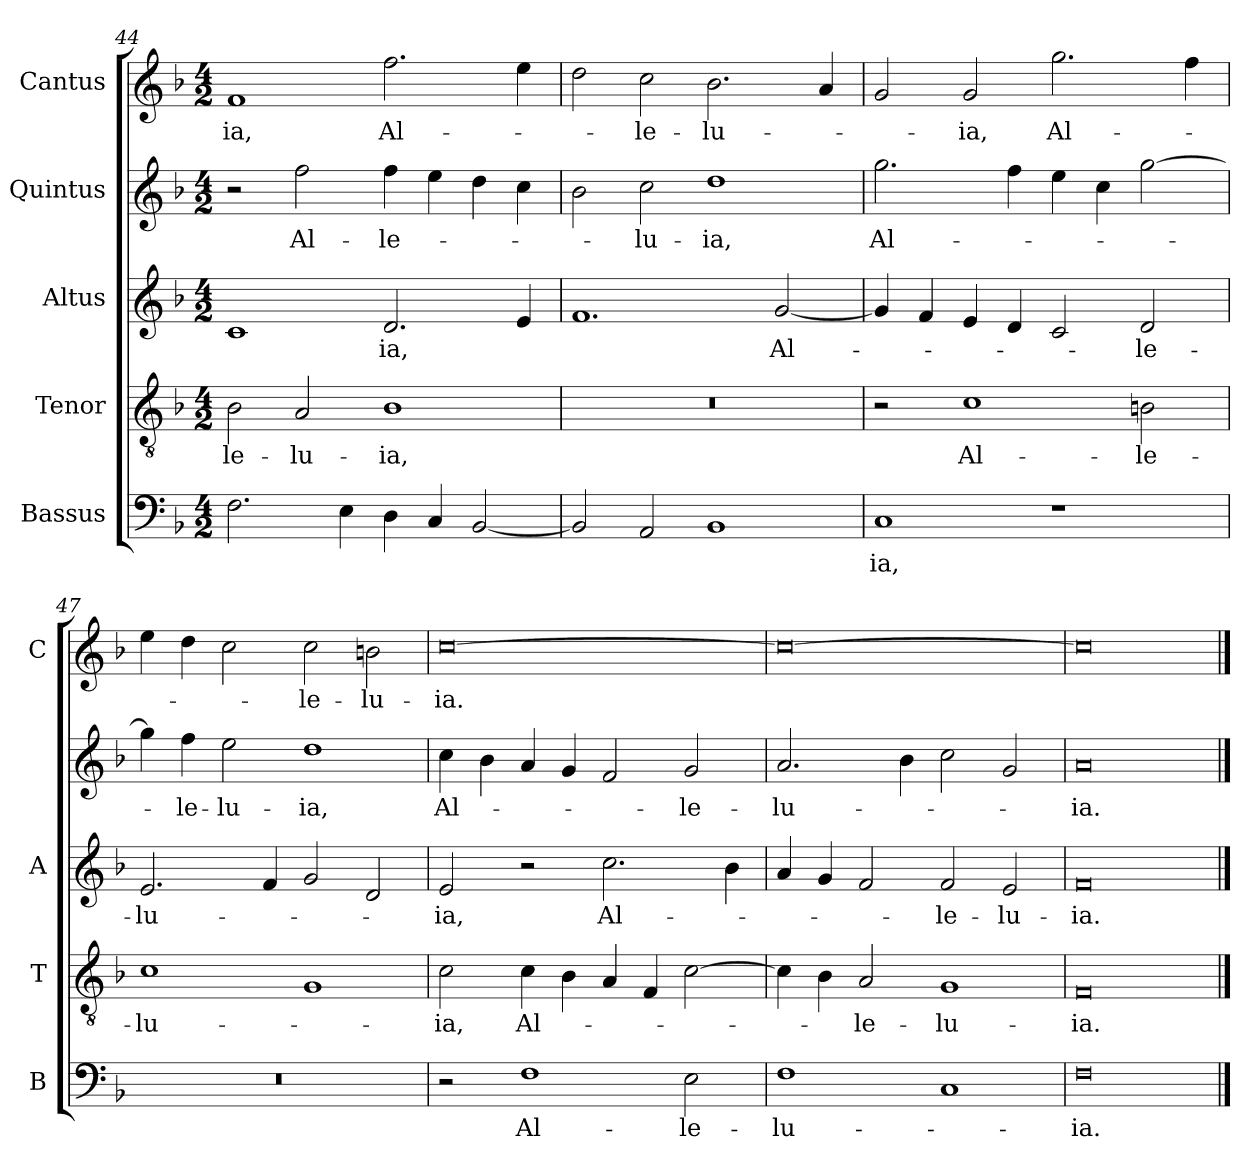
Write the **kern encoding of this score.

**kern	**text	**kern	**text	**kern	**text	**kern	**text	**kern	**text
*part5	*part5	*part4	*part4	*part3	*part3	*part2	*part2	*part1	*part1
*staff5	*staff5	*staff4	*staff4	*staff3	*staff3	*staff2	*staff2	*staff1	*staff1
*I"Bassus	*	*I"Tenor	*	*I"Altus	*	*I"Quintus	*	*I"Cantus	*
*I'B	*	*I'T	*	*I'A	*	*	*	*I'C	*
*clefF4	*	*clefGv2	*	*clefG2	*	*clefG2	*	*clefG2	*
*k[b-]	*	*k[b-]	*	*k[b-]	*	*k[b-]	*	*k[b-]	*
*F:	*	*F:	*	*F:	*	*F:	*	*F:	*
*M4/2	*	*M4/2	*	*M4/2	*	*M4/2	*	*M4/2	*
=44	=44	=44	=44	=44	=44	=44	=44	=44	=44
!	!	!	!LO:LY:b	!	!	!	!	!	!LO:LY:b
2.F\	.	2B-\	-le-	1c	.	2r	.	1f	-ia,
!	!	!	!LO:LY:b	!	!	!	!LO:LY:b	!	!
.	.	2A/	-lu-	.	.	2ff\	Al-	.	.
4E\	.	.	.	.	.	.	.	.	.
!	!	!	!LO:LY:b	!	!LO:LY:b	!	!LO:LY:b	!	!LO:LY:b
4D\	.	1B-	-ia,	2.d/	-ia,	4ff\	-le-	2.ff\	Al-
4C/	.	.	.	.	.	4ee\	.	.	.
[2BB-/	.	.	.	.	.	4dd\	.	.	.
.	.	.	.	4e/	.	4cc\	.	4ee\	.
=45	=45	=45	=45	=45	=45	=45	=45	=45	=45
2BB-/]	.	0r	.	1.f	.	2b-\	.	2dd\	.
!	!	!	!	!	!	!	!LO:LY:b	!	!LO:LY:b
2AA/	.	.	.	.	.	2cc\	-lu-	2cc\	-le-
!	!	!	!	!	!	!	!LO:LY:b	!	!LO:LY:b
1BB-	.	.	.	.	.	1dd	-ia,	2.b-\	-lu-
!	!	!	!	!	!LO:LY:b	!	!	!	!
.	.	.	.	[2g/	Al-	.	.	.	.
.	.	.	.	.	.	.	.	4a/	.
=46	=46	=46	=46	=46	=46	=46	=46	=46	=46
!	!LO:LY:b	!	!	!	!	!	!LO:LY:b	!	!
1C	-ia,	2r	.	4g/]	.	2.gg\	Al-	2g/	.
.	.	.	.	4f/	.	.	.	.	.
!	!	!	!LO:LY:b	!	!	!	!	!	!LO:LY:b
.	.	1c	Al-	4e/	.	.	.	2g/	-ia,
.	.	.	.	4d/	.	4ff\	.	.	.
!	!	!	!	!	!	!	!	!	!LO:LY:b
1r	.	.	.	2c/	.	4ee\	.	2.gg\	Al-
.	.	.	.	.	.	4cc\	.	.	.
!	!	!	!LO:LY:b	!	!LO:LY:b	!	!	!	!
.	.	2Bn\	-le-	2d/	-le-	[2gg\	.	.	.
.	.	.	.	.	.	.	.	4ff\	.
!!LO:LB:g=z
=47	=47	=47	=47	=47	=47	=47	=47	=47	=47
!	!	!	!LO:LY:b	!	!LO:LY:b	!	!	!	!
0r	.	1c	-lu-	2.e/	-lu-	4gg\]	.	4ee\	.
!	!	!	!	!	!	!	!LO:LY:b	!	!
.	.	.	.	.	.	4ff\	-le-	4dd\	.
!	!	!	!	!	!	!	!LO:LY:b	!	!
.	.	.	.	.	.	2ee\	-lu-	2cc\	.
.	.	.	.	4f/	.	.	.	.	.
!	!	!	!	!	!	!	!LO:LY:b	!	!LO:LY:b
.	.	1G	.	2g/	.	1dd	-ia,	2cc\	-le-
!	!	!	!	!	!	!	!	!	!LO:LY:b
.	.	.	.	2d/	.	.	.	2bn\	-lu-
=48	=48	=48	=48	=48	=48	=48	=48	=48	=48
!	!	!	!LO:LY:b	!	!LO:LY:b	!	!LO:LY:b	!	!LO:LY:b
2r	.	2c\	-ia,	2e/	-ia,	4cc\	Al-	[0cc	-ia.
.	.	.	.	.	.	4b-\	.	.	.
!	!LO:LY:b	!	!LO:LY:b	!	!	!	!	!	!
1F	Al-	4c\	Al-	2r	.	4a/	.	.	.
.	.	4B-\	.	.	.	4g/	.	.	.
!	!	!	!	!	!LO:LY:b	!	!	!	!
.	.	4A/	.	2.cc\	Al-	2f/	.	.	.
.	.	4F/	.	.	.	.	.	.	.
!	!LO:LY:b	!	!	!	!	!	!LO:LY:b	!	!
2E\	-le-	[2c\	.	.	.	2g/	-le-	.	.
.	.	.	.	4b-\	.	.	.	.	.
=49	=49	=49	=49	=49	=49	=49	=49	=49	=49
!	!LO:LY:b	!	!	!	!	!	!LO:LY:b	!	!
1F	-lu-	4c\]	.	4a/	.	2.a/	-lu-	0cc_	.
.	.	4B-\	.	4g/	.	.	.	.	.
!	!	!	!LO:LY:b	!	!	!	!	!	!
.	.	2A/	-le-	2f/	.	.	.	.	.
.	.	.	.	.	.	4b-\	.	.	.
!	!	!	!LO:LY:b	!	!LO:LY:b	!	!	!	!
1C	.	1G	-lu-	2f/	-le-	2cc\	.	.	.
!	!	!	!	!	!LO:LY:b	!	!	!	!
.	.	.	.	2e/	-lu-	2g/	.	.	.
=50	=50	=50	=50	=50	=50	=50	=50	=50	=50
!	!LO:LY:b	!	!LO:LY:b	!	!LO:LY:b	!	!LO:LY:b	!	!
0F	-ia.	0F	-ia.	0f	-ia.	0a	-ia.	0cc]	.
==	==	==	==	==	==	==	==	==	==
*-	*-	*-	*-	*-	*-	*-	*-	*-	*-
